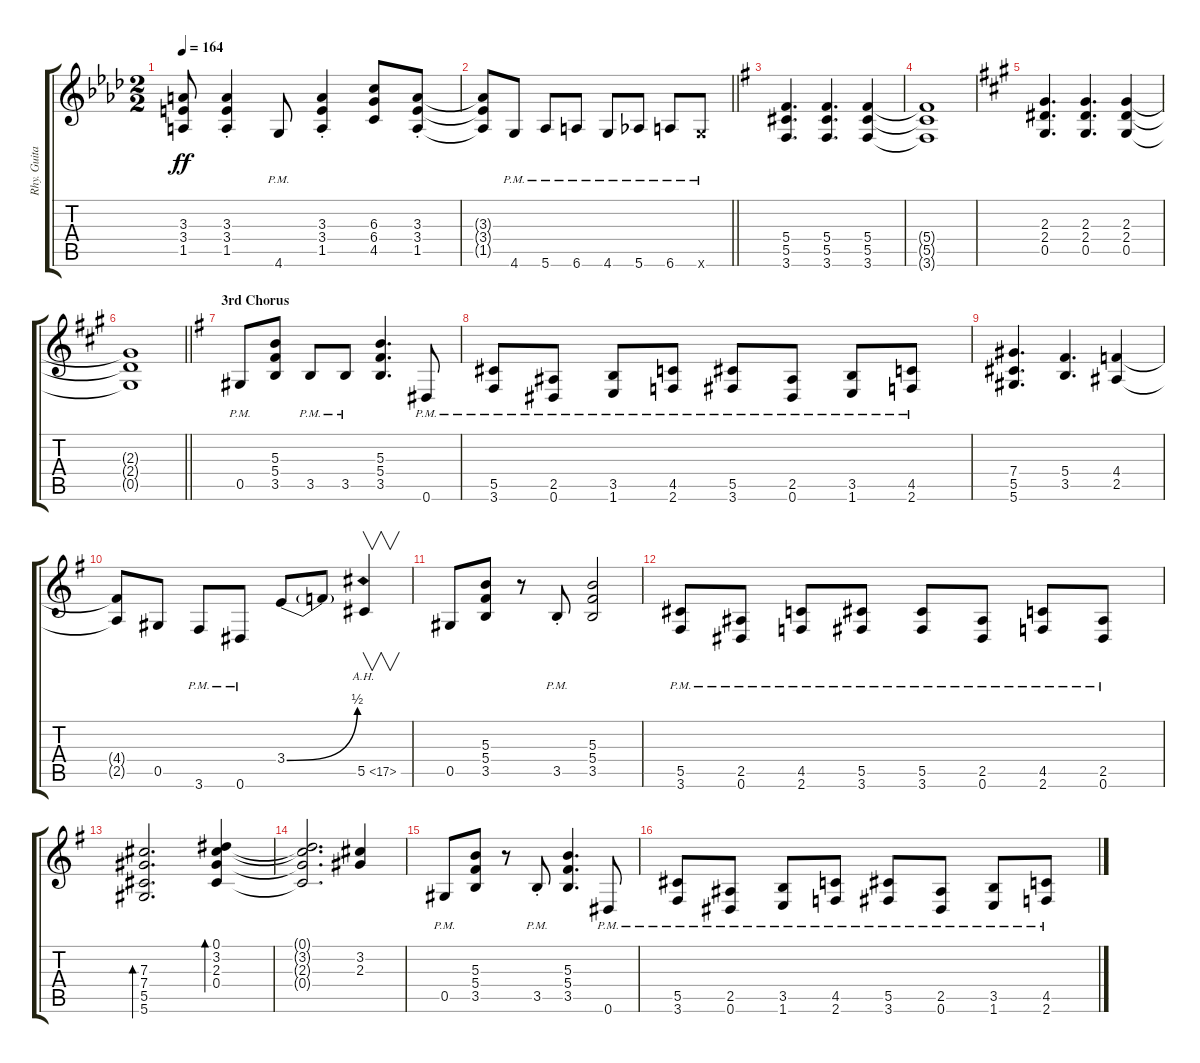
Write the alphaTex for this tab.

\track ("Rhy. Guitar" "Rhy. Guita") {instrument distortionguitar}
\staff {score tabs}
\tuning (Eb4 Bb3 Gb3 Db3 Ab2 Eb2) {hide}
\ts (2 2)
\tempo 164
\clef g2
\ks ab
(3.3 3.4 1.5).8{dy ff} (3.3{st} 3.4{st} 1.5{st}).4 4.6{pm}.8 (3.3{st} 3.4{st} 1.5{st}).4 (6.3 6.4 4.5).8 (3.3{st} 3.4{st} 1.5{st}).8 |
\barLineRight lightlight
(3.3{t} 3.4{t} 1.5{t}).8 4.6{pm}.8 5.6{pm}.8 6.6{pm}.8 4.6{pm}.8 5.6{pm}.8 6.6{pm}.8 4.6{pm x}.8 |
\ks g
(5.4 5.5 3.6).4{d} (5.4 5.5 3.6).4{d} (5.4 5.5 3.6).4 |
(5.4{t} 5.5{t} 3.6{t}).1 |
\ks a
(2.3 2.4 0.5).4{d} (2.3 2.4 0.5).4{d} (2.3 2.4 0.5).4 |
\barLineRight lightlight
(2.3{t} 2.4{t} 0.5{t}).1 |
\section ("" "3rd Chorus")
\ks g
0.5{pm}.8 (5.3 5.4 3.5).8 3.5{pm}.8 3.5{pm}.8 (5.3 5.4 3.5).4{d} 0.6{pm}.8 |
(5.5{pm} 3.6{pm}).8 (2.5{pm} 0.6{pm}).8 (3.5{pm} 1.6{pm}).8 (4.5{pm} 2.6{pm}).8 (5.5{pm} 3.6{pm}).8 (2.5{pm} 0.6{pm}).8 (3.5{pm} 1.6{pm}).8 (4.5{pm} 2.6{pm}).8 |
(7.4 5.5 5.6).4{d} (5.4 3.5).4{d} (4.4 2.5).4 |
(4.4{t} 2.5{t}).8 0.5.8 3.6{pm}.8 0.6{pm}.8 3.4{be (bend 0 0 60 2)}.8 3.4{t}.8 5.5{ah 12}.4{v} |
0.5.8 (5.3 5.4 3.5).8 r.8 3.5{pm st}.8 (5.3 5.4 3.5).2 |
(5.5{pm} 3.6{pm}).8 (2.5{pm} 0.6{pm}).8 (4.5{pm} 2.6{pm}).8 (5.5{pm} 3.6{pm}).8 (5.5{pm} 3.6{pm}).8 (2.5{pm} 0.6{pm}).8 (4.5{pm} 2.6{pm}).8 (2.5{pm} 0.6{pm}).8 |
(7.3 7.4 5.5 5.6).2{d bd 30} (0.1 3.2 2.3 0.4).4{bd 30} |
(0.1{t} 3.2{t} 2.3{t} 0.4{t}).2{d} (3.2 2.3).4 |
0.5{pm}.8 (5.3 5.4 3.5).8 r.8 3.5{pm st}.8 (5.3 5.4 3.5).4{d} 0.6{pm}.8 |
(5.5{pm} 3.6{pm}).8 (2.5{pm} 0.6{pm}).8 (3.5{pm} 1.6{pm}).8 (4.5{pm} 2.6{pm}).8 (5.5{pm} 3.6{pm}).8 (2.5{pm} 0.6{pm}).8 (3.5{pm} 1.6{pm}).8 (4.5{pm} 2.6{pm}).8
